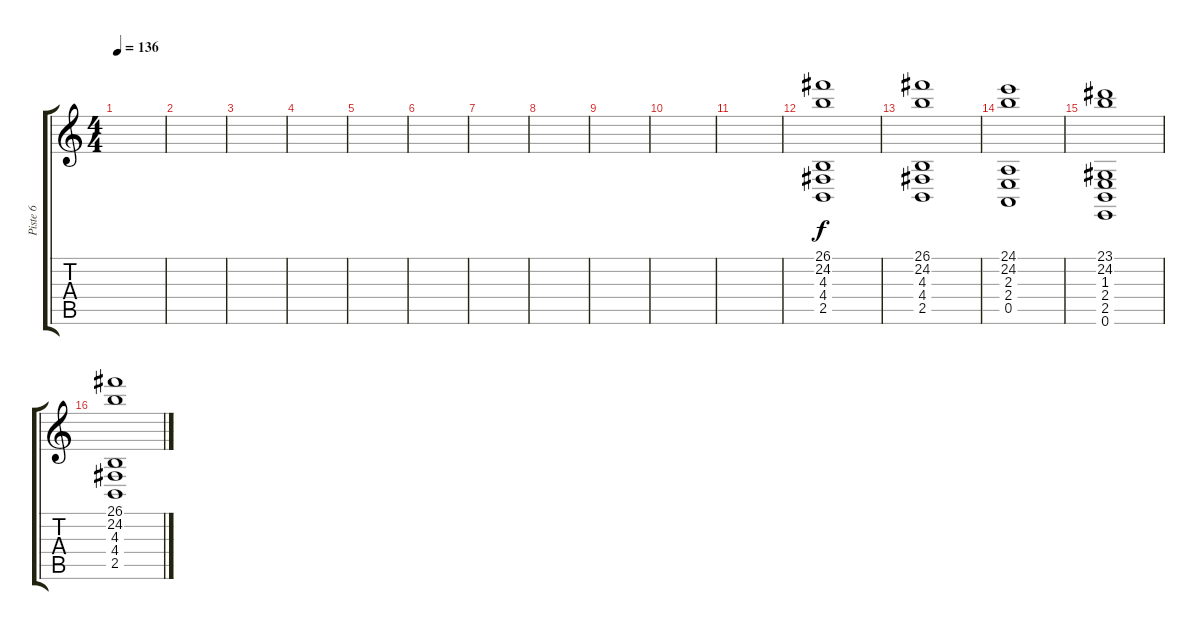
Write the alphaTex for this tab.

\track ("Piste 6" "Piste 6") {instrument synthstrings2}
\staff {score tabs}
\tuning (E4 B3 G3 D3 A2 E2) {hide}
\ts (4 4)
\tempo 136
\clef g2
\ks c
|
|
|
|
|
|
|
|
|
|
|
(26.1 24.2 4.3 4.4 2.5).1{volume 11} |
(26.1 24.2 4.3 4.4 2.5).1 |
(24.1 24.2 2.3 2.4 0.5).1 |
(23.1 24.2 1.3 2.4 2.5 0.6).1 |
(26.1 24.2 4.3 4.4 2.5).1{volume 12}
